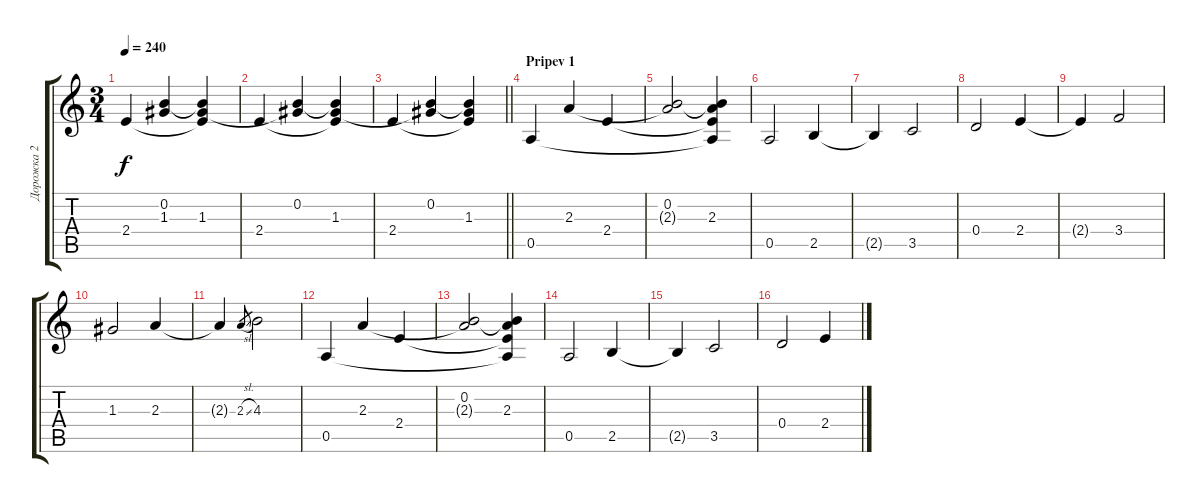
\track ("Дорожка 2" "Дорожка 2") {instrument acousticguitarsteel}
\staff {score tabs}
\tuning (E4 B3 G3 D3 A2 E2) {hide}
\ts (3 4)
\tempo 240
\clef g2
\ks c
2.4.4{dy f} (0.2 1.3{t}).4 (0.2{t} 1.3 2.4{t}).4 |
2.4.4 (0.2 1.3{t}).4 (0.2{t} 1.3 2.4{t}).4 |
\barLineRight lightlight
2.4.4 (0.2 1.3{t}).4 (0.2{t} 1.3 2.4{t}).4 |
\section ("" "Pripev 1")
0.5.4 2.3.4 2.4.4 |
(0.2 2.3{t}).2 (0.2{t} 2.3 2.4{t} 0.5{t}).4 |
0.5.2 2.5.4 |
2.5{t}.4 3.5.2 |
0.4.2 2.4.4 |
2.4{t}.4 3.4.2 |
1.3.2 2.3.4 |
2.3{t}.4 2.3{sl}.8{gr} 4.3.2 |
0.5.4 2.3.4 2.4.4 |
(0.2 2.3{t}).2 (0.2{t} 2.3 2.4{t} 0.5{t}).4 |
0.5.2 2.5.4 |
2.5{t}.4 3.5.2 |
0.4.2 2.4.4
